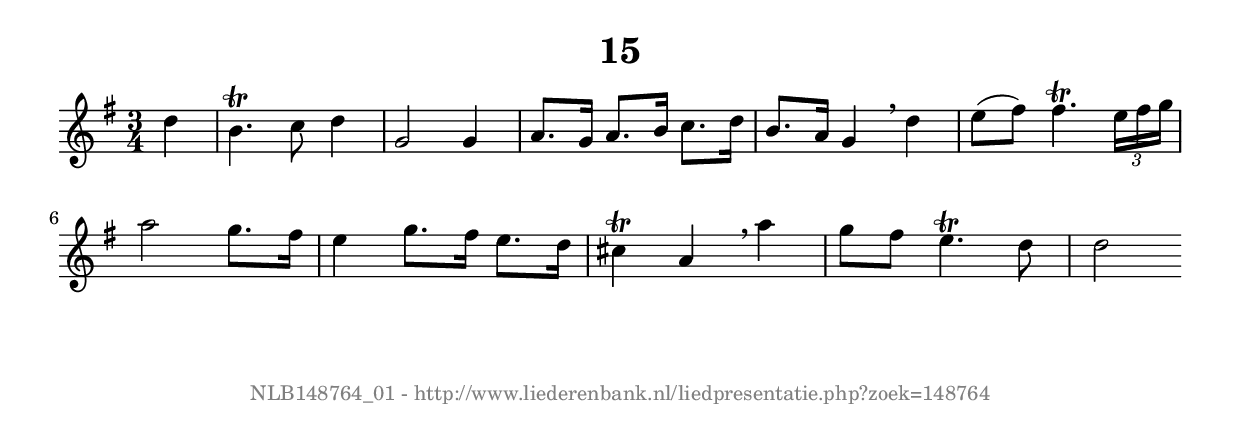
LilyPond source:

%
% produced by wce2krn 1.64 (7 June 2014)
%
\version"2.16"
#(append! paper-alist '(("long" . (cons (* 210 mm) (* 2000 mm)))))
#(set-default-paper-size "long")
sb = {\breathe}
mBreak = {\breathe }
bBreak = {\breathe }
x = {\once\override NoteHead #'style = #'cross }
gl=\glissando
itime={\override Staff.TimeSignature #'stencil = ##f }
ficta = {\once\set suggestAccidentals = ##t}
fine = {\once\override Score.RehearsalMark #'self-alignment-X = #1 \mark \markup {\italic{Fine}}}
dc = {\once\override Score.RehearsalMark #'self-alignment-X = #1 \mark \markup {\italic{D.C.}}}
dcf = {\once\override Score.RehearsalMark #'self-alignment-X = #1 \mark \markup {\italic{D.C. al Fine}}}
dcc = {\once\override Score.RehearsalMark #'self-alignment-X = #1 \mark \markup {\italic{D.C. al Coda}}}
ds = {\once\override Score.RehearsalMark #'self-alignment-X = #1 \mark \markup {\italic{D.S.}}}
dsf = {\once\override Score.RehearsalMark #'self-alignment-X = #1 \mark \markup {\italic{D.S. al Fine}}}
dsc = {\once\override Score.RehearsalMark #'self-alignment-X = #1 \mark \markup {\italic{D.S. al Coda}}}
pv = {\set Score.repeatCommands = #'((volta "1"))}
sv = {\set Score.repeatCommands = #'((volta "2"))}
tv = {\set Score.repeatCommands = #'((volta "3"))}
qv = {\set Score.repeatCommands = #'((volta "4"))}
xv = {\set Score.repeatCommands = #'((volta #f))}
\header{ tagline = ""
title = "15"
}
\score {{
\key g \major
\relative g'
{
\set melismaBusyProperties = #'()
\partial 32*8
\time 3/4
\tempo 4=120
\override Score.MetronomeMark #'transparent = ##t
\override Score.RehearsalMark #'break-visibility = #(vector #t #t #f)
d'4 b4.^\trill c8 d4 g,2 g4 a8. g16 a8. b16 c8. d16 b8. a16 g4 \sb d' e8( fis) fis4.^\trill \times 2/3 { e16 fis g } a2 g8. fis16 e4 g8. fis16 e8. d16 cis4^\trill a \sb a' g8 fis e4.^\trill d8 d2 \bar ":|"
 }}
 \midi { }
 \layout {
            indent = 0.0\cm
}
}
\markup { \vspace #0 } \markup { \with-color #grey \fill-line { \center-column { \smaller "NLB148764_01 - http://www.liederenbank.nl/liedpresentatie.php?zoek=148764" } } }
